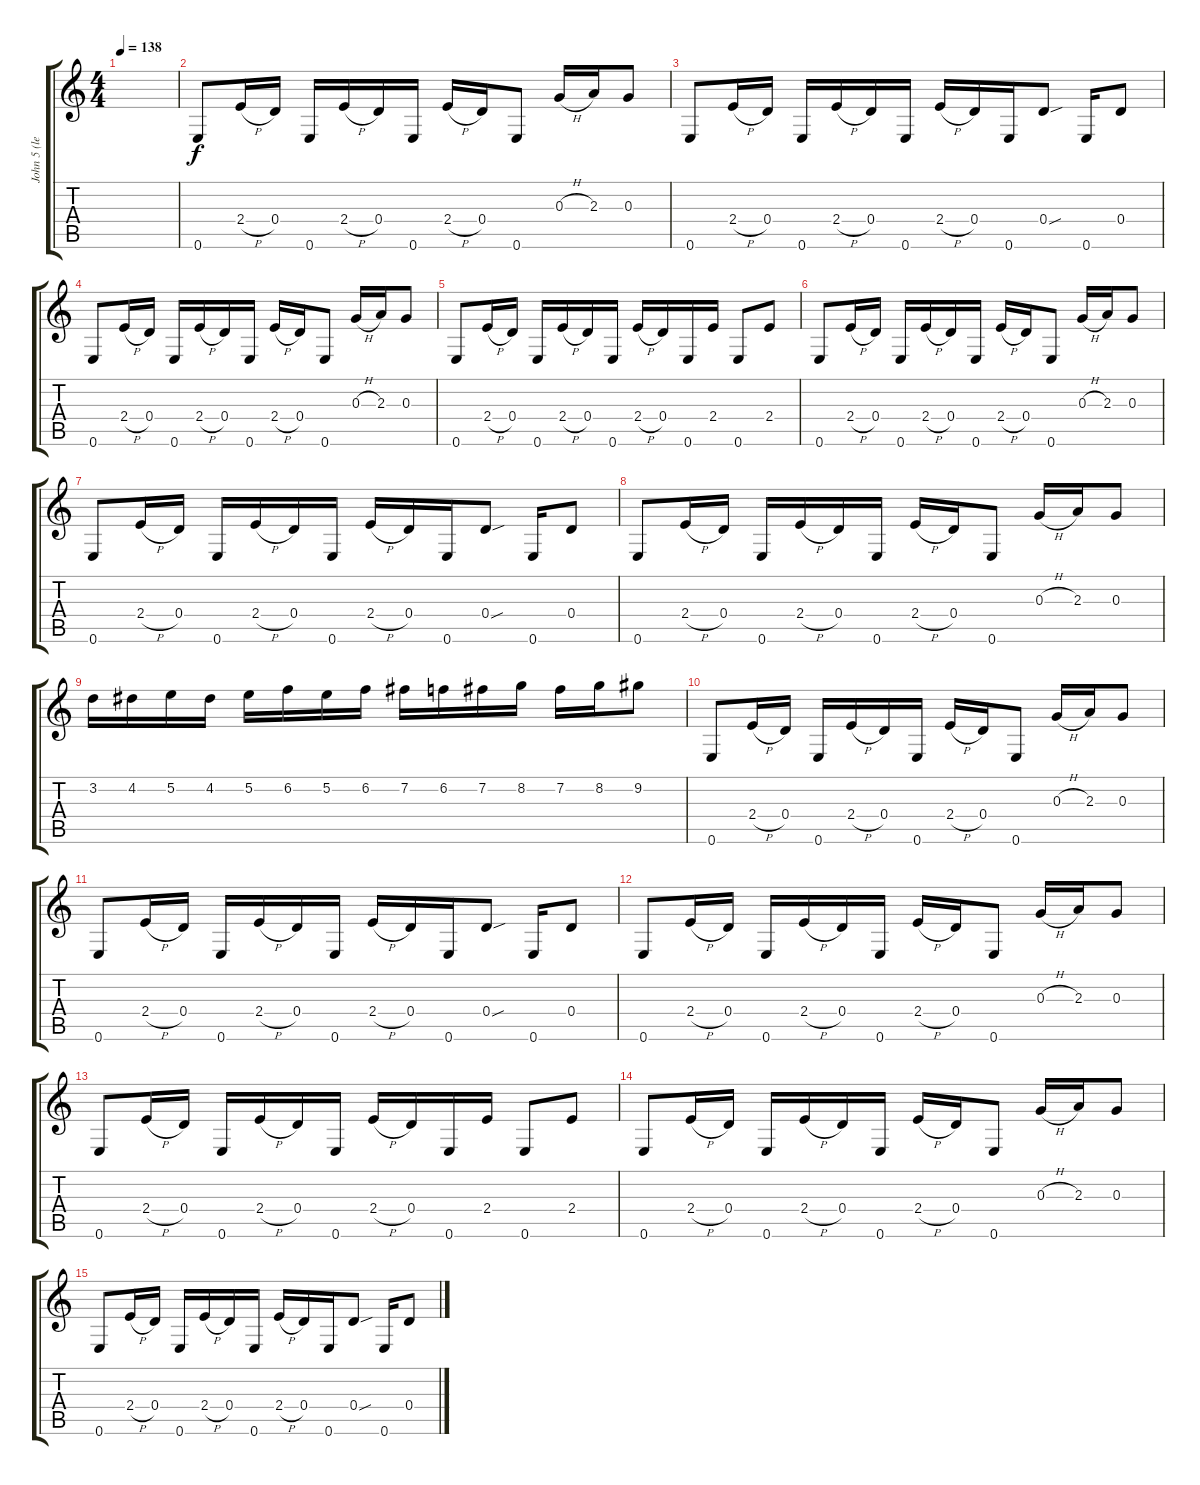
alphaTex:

\track ("John 5 (lead 1)" "John 5 (le") {instrument distortionguitar}
\staff {score tabs}
\tuning (E4 B3 G3 D3 A2 E2) {hide}
\ts (4 4)
\tempo 138
\clef g2
\ks c
|
0.6.8{instrument banjo} 2.4{h}.16 0.4.16 0.6.16 2.4{h}.16 0.4.16 0.6.16 2.4{h}.16 0.4.16 0.6.8 0.3{h}.16 2.3.16 0.3.8 |
0.6.8 2.4{h}.16 0.4.16 0.6.16 2.4{h}.16 0.4.16 0.6.16 2.4{h}.16 0.4.16 0.6.16 0.4{sou}.8 0.6.16 0.4.8 |
0.6.8 2.4{h}.16 0.4.16 0.6.16 2.4{h}.16 0.4.16 0.6.16 2.4{h}.16 0.4.16 0.6.8 0.3{h}.16 2.3.16 0.3.8 |
0.6.8 2.4{h}.16 0.4.16 0.6.16 2.4{h}.16 0.4.16 0.6.16 2.4{h}.16 0.4.16 0.6.16 2.4.16 0.6.8 2.4.8 |
0.6.8 2.4{h}.16 0.4.16 0.6.16 2.4{h}.16 0.4.16 0.6.16 2.4{h}.16 0.4.16 0.6.8 0.3{h}.16 2.3.16 0.3.8 |
0.6.8 2.4{h}.16 0.4.16 0.6.16 2.4{h}.16 0.4.16 0.6.16 2.4{h}.16 0.4.16 0.6.16 0.4{sou}.8 0.6.16 0.4.8 |
0.6.8 2.4{h}.16 0.4.16 0.6.16 2.4{h}.16 0.4.16 0.6.16 2.4{h}.16 0.4.16 0.6.8 0.3{h}.16 2.3.16 0.3.8 |
3.2.16 4.2.16 5.2.16 4.2.16 5.2.16 6.2.16 5.2.16 6.2.16 7.2.16 6.2.16 7.2.16 8.2.16 7.2.16 8.2.16 9.2.8 |
0.6.8 2.4{h}.16 0.4.16 0.6.16 2.4{h}.16 0.4.16 0.6.16 2.4{h}.16 0.4.16 0.6.8 0.3{h}.16 2.3.16 0.3.8 |
0.6.8 2.4{h}.16 0.4.16 0.6.16 2.4{h}.16 0.4.16 0.6.16 2.4{h}.16 0.4.16 0.6.16 0.4{sou}.8 0.6.16 0.4.8 |
0.6.8 2.4{h}.16 0.4.16 0.6.16 2.4{h}.16 0.4.16 0.6.16 2.4{h}.16 0.4.16 0.6.8 0.3{h}.16 2.3.16 0.3.8 |
0.6.8 2.4{h}.16 0.4.16 0.6.16 2.4{h}.16 0.4.16 0.6.16 2.4{h}.16 0.4.16 0.6.16 2.4.16 0.6.8 2.4.8 |
0.6.8 2.4{h}.16 0.4.16 0.6.16 2.4{h}.16 0.4.16 0.6.16 2.4{h}.16 0.4.16 0.6.8 0.3{h}.16 2.3.16 0.3.8 |
0.6.8 2.4{h}.16 0.4.16 0.6.16 2.4{h}.16 0.4.16 0.6.16 2.4{h}.16 0.4.16 0.6.16 0.4{sou}.8 0.6.16 0.4.8
